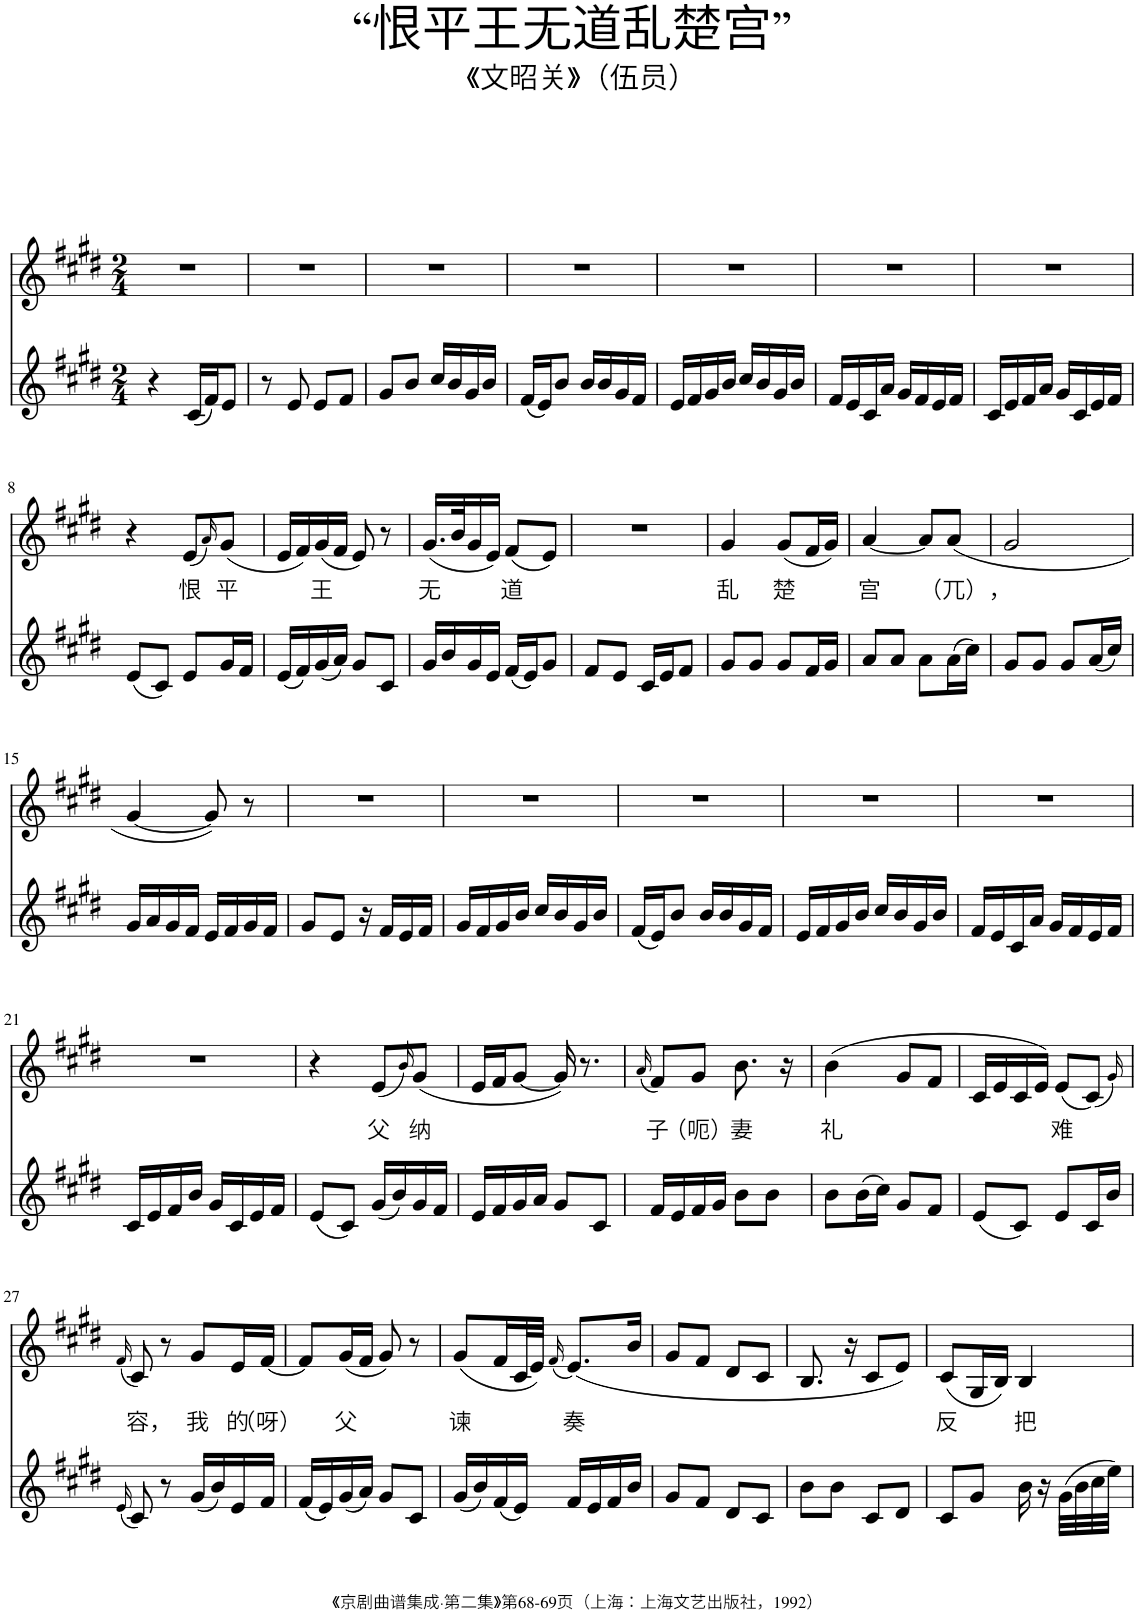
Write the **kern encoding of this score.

**kern	**kern	**text
*part2	*part1	*part1
*staff2	*staff1	*staff1
*I"Piano	*I"Piano	*
*I'Pno	*I'Pno	*
*clefG2	*clefG2	*
*k[f#c#g#d#]	*k[f#c#g#d#]	*
*M2/4	*M2/4	*
=1	=1	=1
4r	2r	.
(16c#/LL	.	.
16f#/J)	.	.
8e/J	.	.
=2	=2	=2
8r	2r	.
8e/	.	.
8e/L	.	.
8f#/J	.	.
=3	=3	=3
8g#/L	2r	.
8b/J	.	.
16cc#/LL	.	.
16b/	.	.
16g#/	.	.
16b/JJ	.	.
=4	=4	=4
(16f#/LL	2r	.
16e/J)	.	.
8b/J	.	.
16b/LL	.	.
16b/	.	.
16g#/	.	.
16f#/JJ	.	.
=5	=5	=5
16e/LL	2r	.
16f#/	.	.
16g#/	.	.
16b/JJ	.	.
16cc#/LL	.	.
16b/	.	.
16g#/	.	.
16b/JJ	.	.
=6	=6	=6
16f#/LL	2r	.
16e/	.	.
16c#/	.	.
16a/JJ	.	.
16g#/LL	.	.
16f#/	.	.
16e/	.	.
16f#/JJ	.	.
=7	=7	=7
16c#/LL	2r	.
16e/	.	.
16f#/	.	.
16a/JJ	.	.
16g#/LL	.	.
16c#/	.	.
16e/	.	.
16f#/JJ	.	.
!!LO:LB:g=z
=8	=8	=8
(8e/L	4r	.
8c#/J)	.	.
!	!	!LO:LY:b
8e/L	(8e/L	恨
.	16qa/)	.
!	!	!LO:LY:b
16g#/L	(8g#/J	平
16f#/JJ	.	.
=9	=9	=9
(16e/LL	16e/LL	.
16f#/)	16f#/)	.
!	!	!LO:LY:b
(16g#/	(16g#/	王
16a/JJ)	16f#/JJ	.
8g#/L	8e/)	.
8c#/J	8r	.
=10	=10	=10
!	!	!LO:LY:b
16g#/LL	(16.g#/LL	无
16b/	.	.
.	32b/K	.
16g#/	16g#/	.
16e/JJ	16e/JJ)	.
!	!	!LO:LY:b
(16f#/LL	(8f#/L	道
16e/J)	.	.
8g#/J	8e/J)	.
=11	=11	=11
8f#/L	2r	.
8e/J	.	.
16c#/LL	.	.
16e/J	.	.
8f#/J	.	.
=12	=12	=12
!	!	!LO:LY:b
8g#/L	4g#/	乱
8g#/J	.	.
!	!	!LO:LY:b
8g#/L	(8g#/L	楚
16f#/L	16f#/L	.
16g#/JJ	16g#/JJ)	.
=13	=13	=13
!	!	!LO:LY:b
8a/L	[4a/	宫
8a/J	.	.
8a\L	8a/L]	.
!	!	!LO:LY:b
(16a\L	(8a/J	（兀），
16cc#\JJ)	.	.
=14	=14	=14
8g#/L	2g#/	.
8g#/J	.	.
8g#/L	.	.
(16a/L	.	.
16cc#/JJ)	.	.
!!LO:LB:g=z
=15	=15	=15
16g#/LL	[4g#/	.
16a/	.	.
16g#/	.	.
16f#/JJ	.	.
16e/LL	8g#/])	.
16f#/	.	.
16g#/	8r	.
16f#/JJ	.	.
=16	=16	=16
8g#/L	2r	.
8e/J	.	.
16r	.	.
16f#/LL	.	.
16e/	.	.
16f#/JJ	.	.
=17	=17	=17
16g#/LL	2r	.
16f#/	.	.
16g#/	.	.
16b/JJ	.	.
16cc#/LL	.	.
16b/	.	.
16g#/	.	.
16b/JJ	.	.
=18	=18	=18
(16f#/LL	2r	.
16e/J)	.	.
8b/J	.	.
16b/LL	.	.
16b/	.	.
16g#/	.	.
16f#/JJ	.	.
=19	=19	=19
16e/LL	2r	.
16f#/	.	.
16g#/	.	.
16b/JJ	.	.
16cc#/LL	.	.
16b/	.	.
16g#/	.	.
16b/JJ	.	.
=20	=20	=20
16f#/LL	2r	.
16e/	.	.
16c#/	.	.
16a/JJ	.	.
16g#/LL	.	.
16f#/	.	.
16e/	.	.
16f#/JJ	.	.
!!LO:LB:g=z
=21	=21	=21
16c#/LL	2r	.
16e/	.	.
16f#/	.	.
16b/JJ	.	.
16g#/LL	.	.
16c#/	.	.
16e/	.	.
16f#/JJ	.	.
=22	=22	=22
(8e/L	4r	.
8c#/J)	.	.
!	!	!LO:LY:b
(16g#/LL	(8e/L	父
16b/)	.	.
.	16qb/)	.
!	!	!LO:LY:b
16g#/	(8g#/J	纳
16f#/JJ	.	.
=23	=23	=23
16e/LL	16e/LL	.
16f#/	16f#/J	.
16g#/	[8g#/J	.
16a/JJ	.	.
8g#/L	16g#/])	.
.	8.r	.
8c#/J	.	.
=24	=24	=24
.	(16qa/	.
!	!	!LO:LY:b
16f#/LL	8f#/L)	子
16e/	.	.
!	!	!LO:LY:b
16f#/	8g#/J	（呃）
16g#/JJ	.	.
!	!	!LO:LY:b
8b\L	8.b\	妻
8b\J	.	.
.	16r	.
=25	=25	=25
!	!	!LO:LY:b
8b\L	(4b\	礼
(16b\L	.	.
16cc#\JJ)	.	.
8g#/L	8g#/L	.
8f#/J	8f#/J	.
=26	=26	=26
(8e/L	16c#/LL	.
.	16e/	.
8c#/J)	16c#/	.
.	16e/JJ)	.
!	!	!LO:LY:b
8e/L	(8e/L	难
16c#/L	(8c#/J)	.
16b/JJ	.	.
.	16qg#/)	.
!!LO:LB:g=z
=27	=27	=27
(16qe/	(16qf#/	.
!	!	!LO:LY:b
8c#/)	8c#/)	容，
8r	8r	.
!	!	!LO:LY:b
(16g#/LL	8g#/L	我
16b/)	.	.
!	!	!LO:LY:b
16e/	16e/L	的
!	!	!LO:LY:b
16f#/JJ	[16f#/JJ	（呀）
=28	=28	=28
(16f#/LL	8f#/L]	.
16e/)	.	.
!	!	!LO:LY:b
(16g#/	(16g#/L	父
16a/JJ)	16f#/JJ	.
8g#/L	8g#/)	.
8c#/J	8r	.
=29	=29	=29
!	!	!LO:LY:b
(16g#/LL	(8g#/L	谏
16b/)	.	.
(16f#/	16f#/L	.
16e/JJ)	32c#/L	.
.	32e/JJJ)	.
.	(16qf#/	.
!	!	!LO:LY:b
16f#/LL	(8.e/L)	奏
16e/	.	.
16f#/	.	.
16b/JJ	16b/Jk	.
=30	=30	=30
8g#/L	8g#/L	.
8f#/J	8f#/J	.
8d#/L	8d#/L	.
8c#/J	8c#/J	.
=31	=31	=31
8b\L	8.B/	.
8b\J	.	.
.	16r	.
8c#/L	8c#/L	.
8d#/J	8e/J)	.
=32	=32	=32
!	!	!LO:LY:b
8c#/L	(8c#/L	反
8g#/J	16G#/L	.
.	16B/JJ)	.
!	!	!LO:LY:b
16b\	4B/	把
16r	.	.
(32g#\LLL	.	.
32b\	.	.
32cc#\	.	.
32ee\JJJ)	.	.
=	=	=
*-	*-	*-
